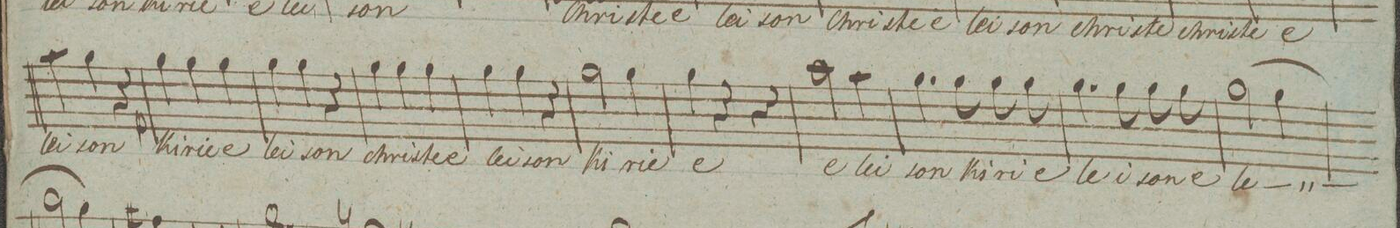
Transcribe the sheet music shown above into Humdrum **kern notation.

**kern	**text	**dynam
*I"Alto.	*	*
*clefC3	*	*
*k[]	*	*
*M3/4	*	*
4b\	-lei-	.
4a\	-son	.
4r	.	.
=44	=44	=44
4a\	Ki-	p
4a\	-rie	.
4a\	e-	.
=45	=45	=45
4a\	-lei-	.
4a\	-son	.
4r	.	.
=46	=46	=46
4a\	chri-	.
4a\	-ste	.
4a\	e-	.
=47	=47	=47
4a\	-lei-	.
4a\	-son	.
4r	.	.
=48	=48	=48
2a\	Ki-	.
4a\	-rie	.
=49	=49	=49
4a\	e	.
4r	.	.
4r	.	.
=50	=50	=50
2b\	e-	.
4b\	-lei-	.
=51	=51	=51
4.a\	-son	.
8a\	Ki-	.
8a\	-ri-	.
8a\	-e-	.
=52	=52	=52
4.a\	-le-	.
8a\	-i-	.
8a\	-son	.
8a\	e-	.
=53	=53	=53
(2a\	-le-	.
4a\	.	.
=54	=54	=54
*-	*-	*-
